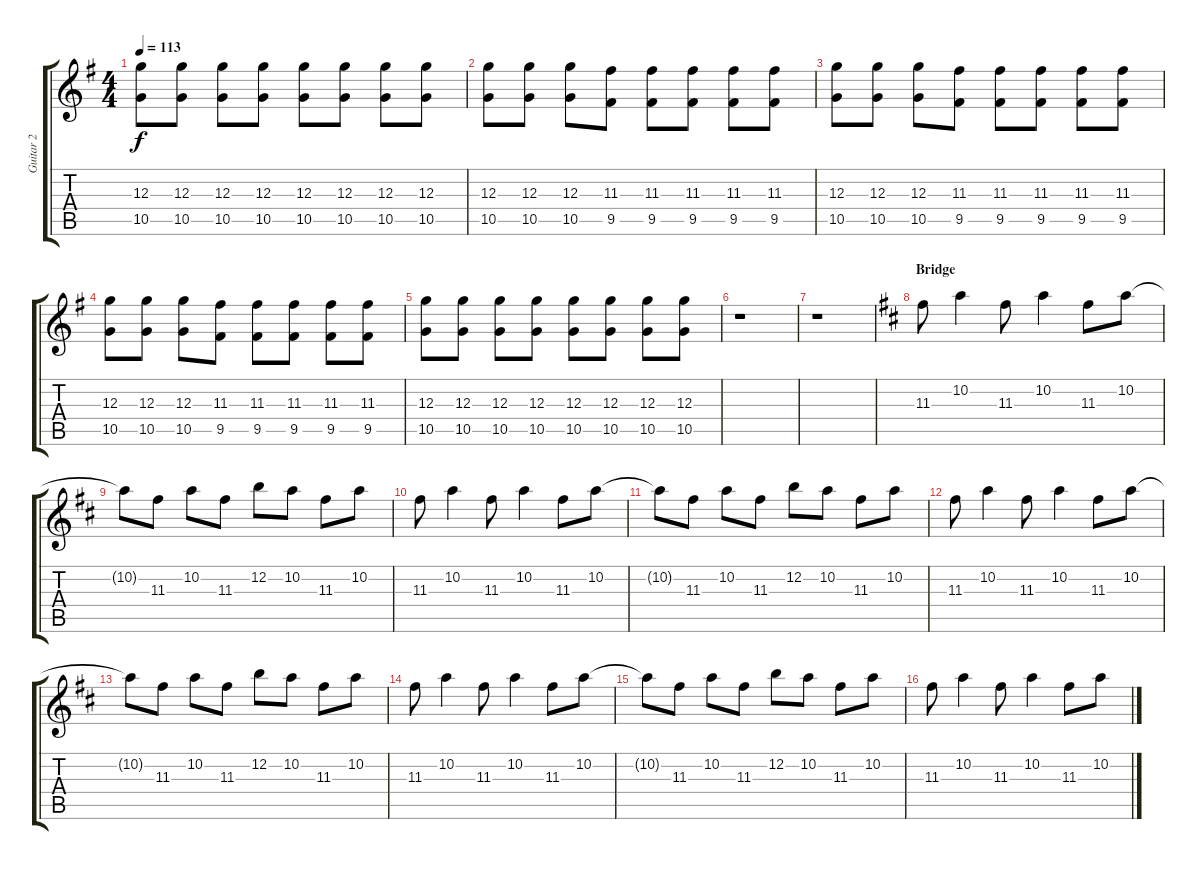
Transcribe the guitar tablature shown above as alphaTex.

\track ("Guitar 2" "Guitar 2") {instrument overdrivenguitar}
\staff {score tabs}
\tuning (E4 B3 G3 D3 A2 D2) {hide}
\ts (4 4)
\tempo 113
\clef g2
\ks g
(12.3 10.5).8{dy f} (12.3 10.5).8 (12.3 10.5).8 (12.3 10.5).8 (12.3 10.5).8 (12.3 10.5).8 (12.3 10.5).8 (12.3 10.5).8 |
(12.3 10.5).8 (12.3 10.5).8 (12.3 10.5).8 (11.3 9.5).8 (11.3 9.5).8 (11.3 9.5).8 (11.3 9.5).8 (11.3 9.5).8 |
(12.3 10.5).8 (12.3 10.5).8 (12.3 10.5).8 (11.3 9.5).8 (11.3 9.5).8 (11.3 9.5).8 (11.3 9.5).8 (11.3 9.5).8 |
(12.3 10.5).8 (12.3 10.5).8 (12.3 10.5).8 (11.3 9.5).8 (11.3 9.5).8 (11.3 9.5).8 (11.3 9.5).8 (11.3 9.5).8 |
(12.3 10.5).8 (12.3 10.5).8 (12.3 10.5).8 (12.3 10.5).8 (12.3 10.5).8 (12.3 10.5).8 (12.3 10.5).8 (12.3 10.5).8 |
r.1 |
r.1 |
\section ("" "Bridge")
\ks d
11.3.8 10.2.4 11.3.8 10.2.4 11.3.8 10.2.8 |
10.2{t}.8 11.3.8 10.2.8 11.3.8 12.2.8 10.2.8 11.3.8 10.2.8 |
11.3.8 10.2.4 11.3.8 10.2.4 11.3.8 10.2.8 |
10.2{t}.8 11.3.8 10.2.8 11.3.8 12.2.8 10.2.8 11.3.8 10.2.8 |
11.3.8 10.2.4 11.3.8 10.2.4 11.3.8 10.2.8 |
10.2{t}.8 11.3.8 10.2.8 11.3.8 12.2.8 10.2.8 11.3.8 10.2.8 |
11.3.8 10.2.4 11.3.8 10.2.4 11.3.8 10.2.8 |
10.2{t}.8 11.3.8 10.2.8 11.3.8 12.2.8 10.2.8 11.3.8 10.2.8 |
11.3.8 10.2.4 11.3.8 10.2.4 11.3.8 10.2.8
